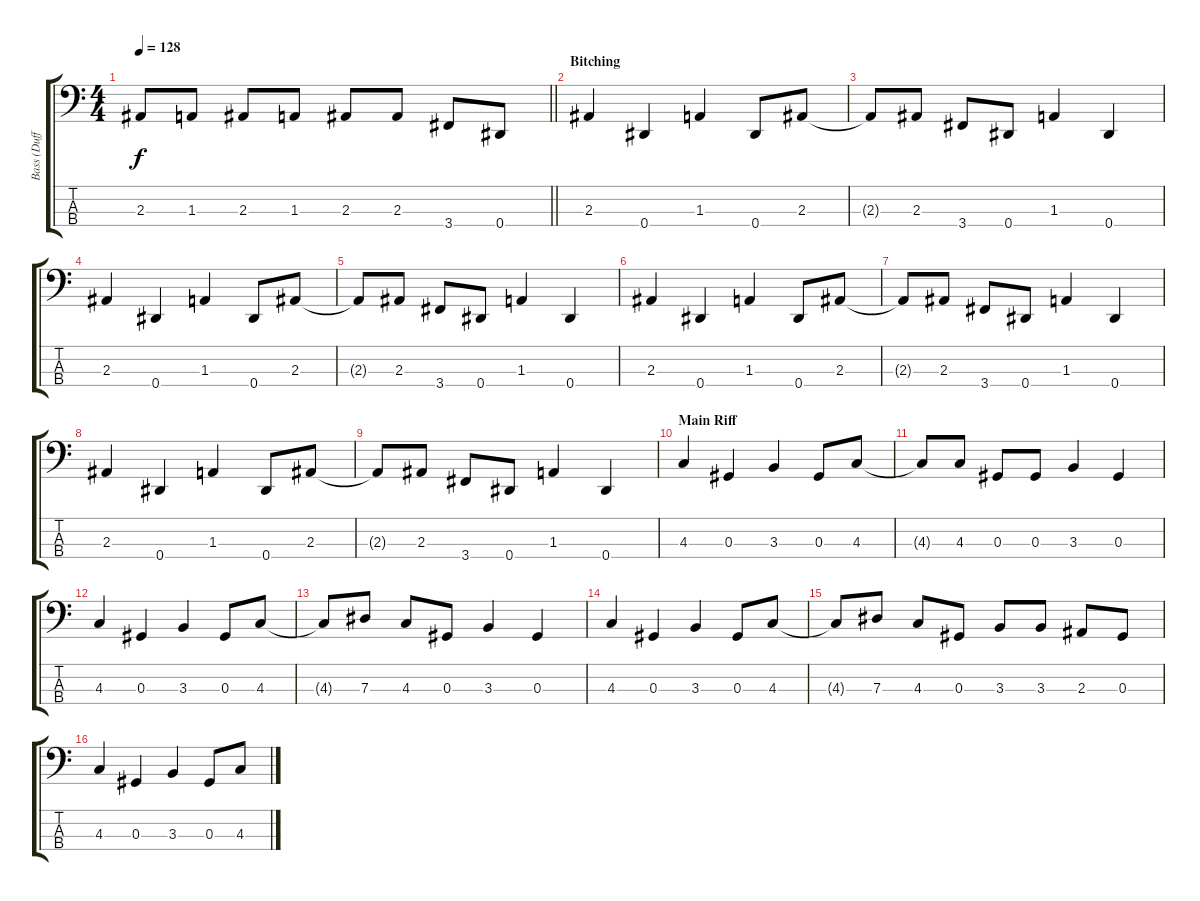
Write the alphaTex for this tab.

\track ("Bass (Duff)" "Bass (Duff") {instrument electricbasspick}
\staff {score tabs}
\tuning (Gb2 Db2 Ab1 Eb1) {hide}
\ts (4 4)
\tempo 128
\clef f4
\barLineRight lightlight
\ks c
2.3.8{dy f} 1.3.8 2.3.8 1.3.8 2.3.8 2.3.8 3.4.8 0.4.8 |
\section ("" "Bitching")
2.3.4 0.4.4 1.3.4 0.4.8 2.3.8 |
2.3{t}.8 2.3.8 3.4.8 0.4.8 1.3.4 0.4.4 |
2.3.4 0.4.4 1.3.4 0.4.8 2.3.8 |
2.3{t}.8 2.3.8 3.4.8 0.4.8 1.3.4 0.4.4 |
2.3.4 0.4.4 1.3.4 0.4.8 2.3.8 |
2.3{t}.8 2.3.8 3.4.8 0.4.8 1.3.4 0.4.4 |
2.3.4 0.4.4 1.3.4 0.4.8 2.3.8 |
2.3{t}.8 2.3.8 3.4.8 0.4.8 1.3.4 0.4.4 |
\section ("" "Main Riff")
4.3.4 0.3.4 3.3.4 0.3.8 4.3.8 |
4.3{t}.8 4.3.8 0.3.8 0.3.8 3.3.4 0.3.4 |
4.3.4 0.3.4 3.3.4 0.3.8 4.3.8 |
4.3{t}.8 7.3.8 4.3.8 0.3.8 3.3.4 0.3.4 |
4.3.4 0.3.4 3.3.4 0.3.8 4.3.8 |
4.3{t}.8 7.3.8 4.3.8 0.3.8 3.3.8 3.3.8 2.3.8 0.3.8 |
4.3.4 0.3.4 3.3.4 0.3.8 4.3.8
